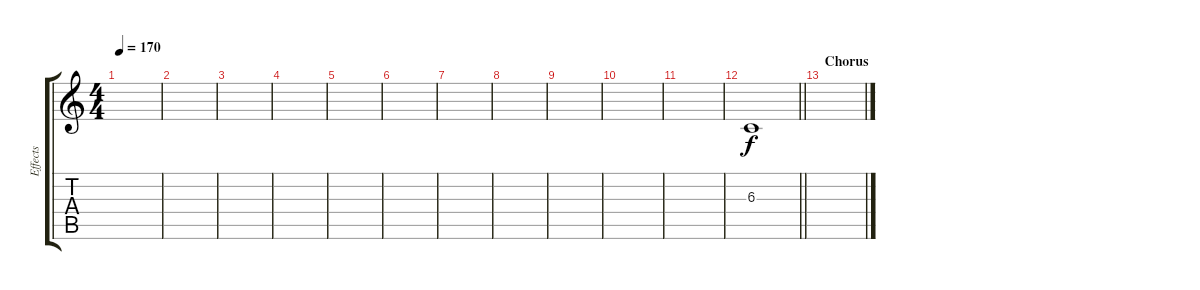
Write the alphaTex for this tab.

\track ("Effects" "Effects") {instrument reversecymbal}
\staff {score tabs}
\tuning (Eb4 Bb3 Gb3 Db3 Ab2 Db2) {hide}
\ts (4 4)
\tempo 170
\clef g2
\ks c
|
|
|
|
|
|
|
|
|
|
|
\barLineRight lightlight
6.3.1 |
\section ("" "Chorus")
